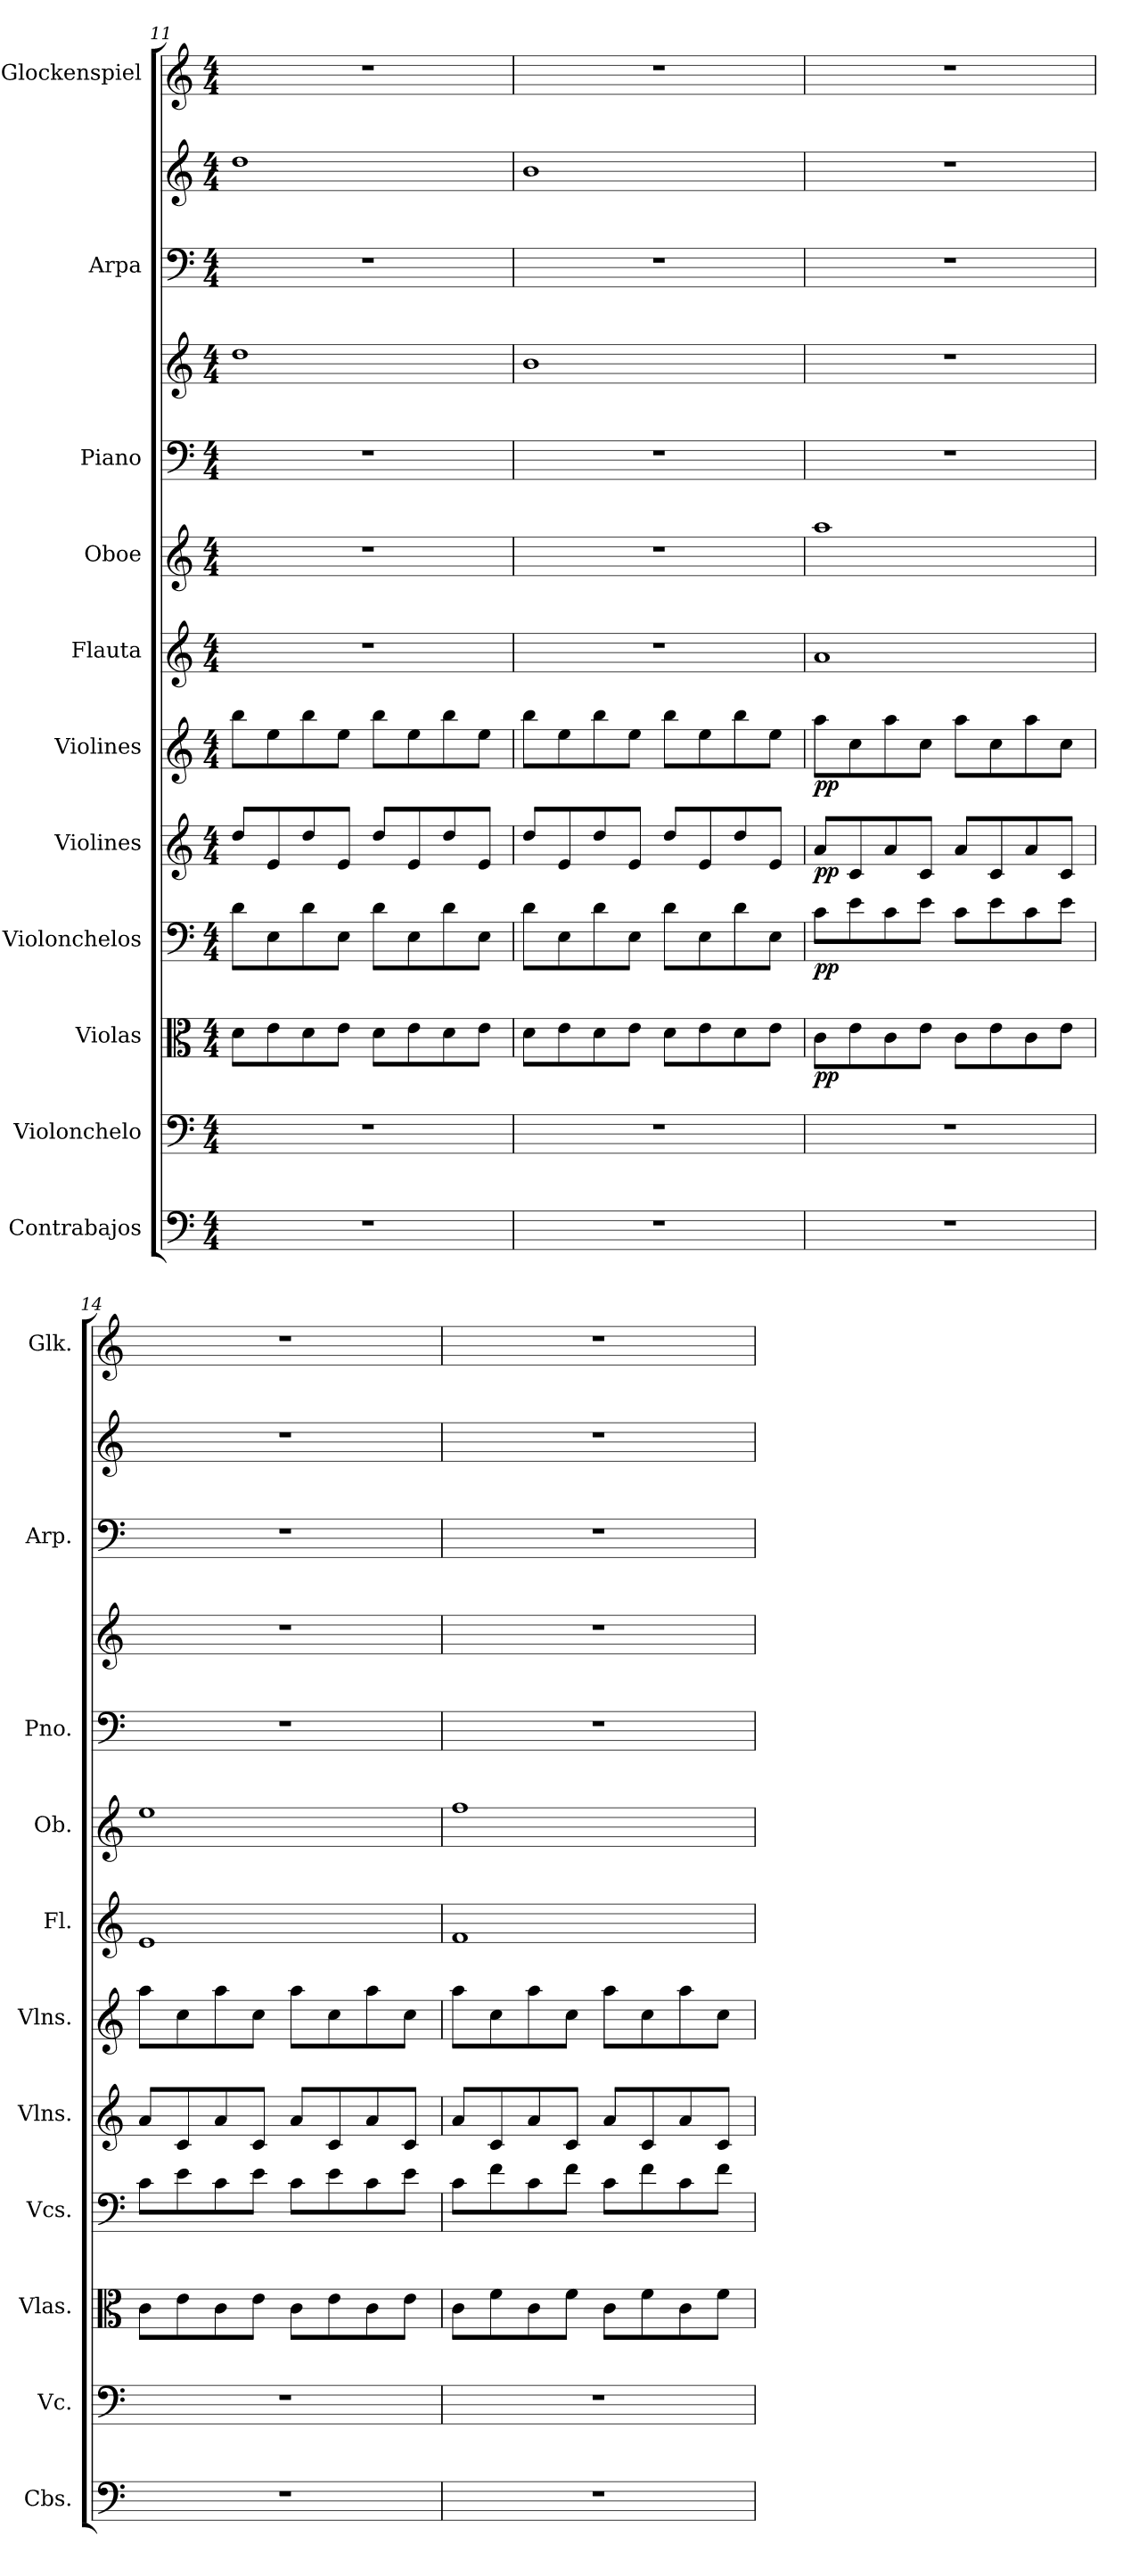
**kern	**kern	**kern	**dynam	**kern	**dynam	**kern	**dynam	**kern	**dynam	**kern	**kern	**kern	**kern	**kern	**kern	**kern
*part11	*part10	*part9	*part9	*part8	*part8	*part7	*part7	*part6	*part6	*part5	*part4	*part3	*part3	*part2	*part2	*part1
*staff13	*staff12	*staff11	*staff11	*staff10	*staff10	*staff9	*staff9	*staff8	*staff8	*staff7	*staff6	*staff5	*staff4	*staff3	*staff2	*staff1
*I"Contrabajos	*I"Violonchelo	*I"Violas	*	*I"Violonchelos	*	*I"Violines	*	*I"Violines	*	*I"Flauta	*I"Oboe	*I"Piano	*	*I"Arpa	*	*I"Glockenspiel
*I'Cbs.	*I'Vc.	*I'Vlas.	*	*I'Vcs.	*	*I'Vlns.	*	*I'Vlns.	*	*I'Fl.	*I'Ob.	*I'Pno.	*	*I'Arp.	*	*I'Glk.
*clefF4	*clefF4	*clefC3	*	*clefF4	*	*clefG2	*	*clefG2	*	*clefG2	*clefG2	*clefF4	*clefG2	*clefF4	*clefG2	*clefG2
*ITrd7c12	*	*	*	*	*	*	*	*	*	*	*	*	*	*	*	*ITrd-14c-24
*k[]	*k[]	*k[]	*	*k[]	*	*k[]	*	*k[]	*	*k[]	*k[]	*k[]	*k[]	*k[]	*k[]	*k[]
*M4/4	*M4/4	*M4/4	*	*M4/4	*	*M4/4	*	*M4/4	*	*M4/4	*M4/4	*M4/4	*M4/4	*M4/4	*M4/4	*M4/4
=11	=11	=11	=11	=11	=11	=11	=11	=11	=11	=11	=11	=11	=11	=11	=11	=11
1r	1r	8d\L	.	8d\L	.	8dd/L	.	8bb\L	.	1r	1r	1r	1dd	1r	1dd	1r
.	.	8e\	.	8E\	.	8e/	.	8ee\	.	.	.	.	.	.	.	.
.	.	8d\	.	8d\	.	8dd/	.	8bb\	.	.	.	.	.	.	.	.
.	.	8e\J	.	8E\J	.	8e/J	.	8ee\J	.	.	.	.	.	.	.	.
.	.	8d\L	.	8d\L	.	8dd/L	.	8bb\L	.	.	.	.	.	.	.	.
.	.	8e\	.	8E\	.	8e/	.	8ee\	.	.	.	.	.	.	.	.
.	.	8d\	.	8d\	.	8dd/	.	8bb\	.	.	.	.	.	.	.	.
.	.	8e\J	.	8E\J	.	8e/J	.	8ee\J	.	.	.	.	.	.	.	.
!!LO:PB:g=z
=12	=12	=12	=12	=12	=12	=12	=12	=12	=12	=12	=12	=12	=12	=12	=12	=12
1r	1r	8d\L	.	8d\L	.	8dd/L	.	8bb\L	.	1r	1r	1r	1b	1r	1b	1r
.	.	8e\	.	8E\	.	8e/	.	8ee\	.	.	.	.	.	.	.	.
.	.	8d\	.	8d\	.	8dd/	.	8bb\	.	.	.	.	.	.	.	.
.	.	8e\J	.	8E\J	.	8e/J	.	8ee\J	.	.	.	.	.	.	.	.
.	.	8d\L	.	8d\L	.	8dd/L	.	8bb\L	.	.	.	.	.	.	.	.
.	.	8e\	.	8E\	.	8e/	.	8ee\	.	.	.	.	.	.	.	.
.	.	8d\	.	8d\	.	8dd/	.	8bb\	.	.	.	.	.	.	.	.
.	.	8e\J	.	8E\J	.	8e/J	.	8ee\J	.	.	.	.	.	.	.	.
=13	=13	=13	=13	=13	=13	=13	=13	=13	=13	=13	=13	=13	=13	=13	=13	=13
!	!	!	!LO:DY:b	!	!LO:DY:b	!	!LO:DY:b	!	!LO:DY:b	!	!	!	!	!	!	!
1r	1r	8c\L	pp	8c\L	pp	8a/L	pp	8aa\L	pp	1a	1aa	1r	1r	1r	1r	1r
.	.	8e\	.	8e\	.	8c/	.	8cc\	.	.	.	.	.	.	.	.
.	.	8c\	.	8c\	.	8a/	.	8aa\	.	.	.	.	.	.	.	.
.	.	8e\J	.	8e\J	.	8c/J	.	8cc\J	.	.	.	.	.	.	.	.
.	.	8c\L	.	8c\L	.	8a/L	.	8aa\L	.	.	.	.	.	.	.	.
.	.	8e\	.	8e\	.	8c/	.	8cc\	.	.	.	.	.	.	.	.
.	.	8c\	.	8c\	.	8a/	.	8aa\	.	.	.	.	.	.	.	.
.	.	8e\J	.	8e\J	.	8c/J	.	8cc\J	.	.	.	.	.	.	.	.
=14	=14	=14	=14	=14	=14	=14	=14	=14	=14	=14	=14	=14	=14	=14	=14	=14
1r	1r	8c\L	.	8c\L	.	8a/L	.	8aa\L	.	1e	1ee	1r	1r	1r	1r	1r
.	.	8e\	.	8e\	.	8c/	.	8cc\	.	.	.	.	.	.	.	.
.	.	8c\	.	8c\	.	8a/	.	8aa\	.	.	.	.	.	.	.	.
.	.	8e\J	.	8e\J	.	8c/J	.	8cc\J	.	.	.	.	.	.	.	.
.	.	8c\L	.	8c\L	.	8a/L	.	8aa\L	.	.	.	.	.	.	.	.
.	.	8e\	.	8e\	.	8c/	.	8cc\	.	.	.	.	.	.	.	.
.	.	8c\	.	8c\	.	8a/	.	8aa\	.	.	.	.	.	.	.	.
.	.	8e\J	.	8e\J	.	8c/J	.	8cc\J	.	.	.	.	.	.	.	.
=15	=15	=15	=15	=15	=15	=15	=15	=15	=15	=15	=15	=15	=15	=15	=15	=15
1r	1r	8c\L	.	8c\L	.	8a/L	.	8aa\L	.	1f	1ff	1r	1r	1r	1r	1r
.	.	8f\	.	8f\	.	8c/	.	8cc\	.	.	.	.	.	.	.	.
.	.	8c\	.	8c\	.	8a/	.	8aa\	.	.	.	.	.	.	.	.
.	.	8f\J	.	8f\J	.	8c/J	.	8cc\J	.	.	.	.	.	.	.	.
.	.	8c\L	.	8c\L	.	8a/L	.	8aa\L	.	.	.	.	.	.	.	.
.	.	8f\	.	8f\	.	8c/	.	8cc\	.	.	.	.	.	.	.	.
.	.	8c\	.	8c\	.	8a/	.	8aa\	.	.	.	.	.	.	.	.
.	.	8f\J	.	8f\J	.	8c/J	.	8cc\J	.	.	.	.	.	.	.	.
=	=	=	=	=	=	=	=	=	=	=	=	=	=	=	=	=
*-	*-	*-	*-	*-	*-	*-	*-	*-	*-	*-	*-	*-	*-	*-	*-	*-
